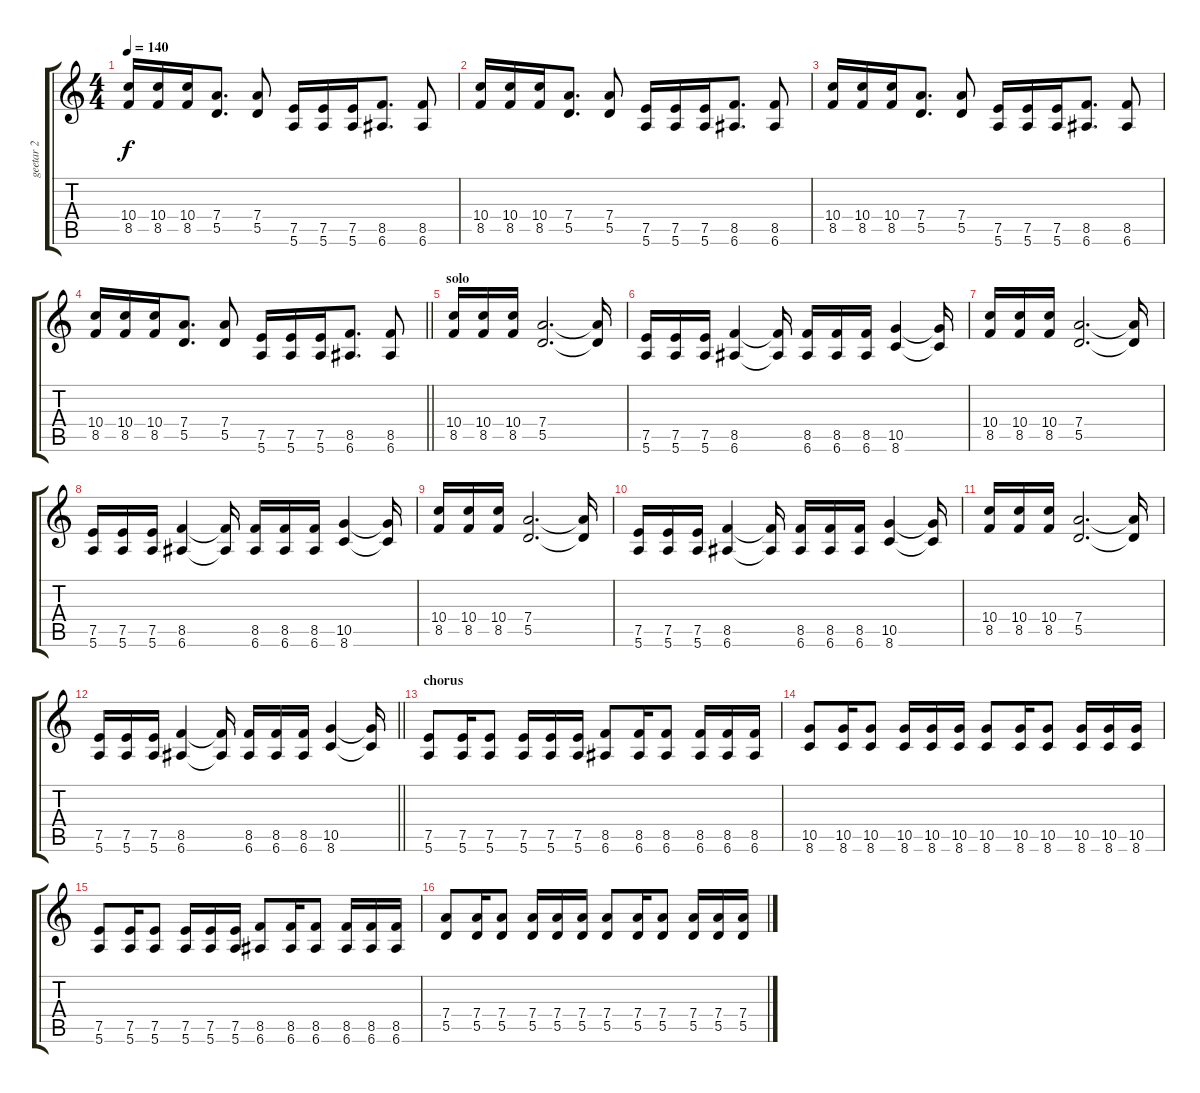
\track ("geetar 2" "geetar 2") {instrument distortionguitar}
\staff {score tabs}
\tuning (E4 B3 G3 D3 A2 E2) {hide}
\ts (4 4)
\tempo 140
\clef g2
\ks c
(10.4 8.5).16{dy f} (10.4 8.5).16 (10.4 8.5).16 (7.4 5.5).8{d} (7.4 5.5).8 (7.5 5.6).16 (7.5 5.6).16 (7.5 5.6).16 (8.5 6.6).8{d} (8.5 6.6).8 |
(10.4 8.5).16 (10.4 8.5).16 (10.4 8.5).16 (7.4 5.5).8{d} (7.4 5.5).8 (7.5 5.6).16 (7.5 5.6).16 (7.5 5.6).16 (8.5 6.6).8{d} (8.5 6.6).8 |
(10.4 8.5).16 (10.4 8.5).16 (10.4 8.5).16 (7.4 5.5).8{d} (7.4 5.5).8 (7.5 5.6).16 (7.5 5.6).16 (7.5 5.6).16 (8.5 6.6).8{d} (8.5 6.6).8 |
\barLineRight lightlight
(10.4 8.5).16 (10.4 8.5).16 (10.4 8.5).16 (7.4 5.5).8{d} (7.4 5.5).8 (7.5 5.6).16 (7.5 5.6).16 (7.5 5.6).16 (8.5 6.6).8{d} (8.5 6.6).8 |
\section ("" "solo")
(10.4 8.5).16 (10.4 8.5).16 (10.4 8.5).16 (7.4 5.5).2{d} (7.4{t} 5.5{t}).16 |
(7.5 5.6).16 (7.5 5.6).16 (7.5 5.6).16 (8.5 6.6).4 (8.5{t} 6.6{t}).16 (8.5 6.6).16 (8.5 6.6).16 (8.5 6.6).16 (10.5 8.6).4 (10.5{t} 8.6{t}).16 |
(10.4 8.5).16 (10.4 8.5).16 (10.4 8.5).16 (7.4 5.5).2{d} (7.4{t} 5.5{t}).16 |
(7.5 5.6).16 (7.5 5.6).16 (7.5 5.6).16 (8.5 6.6).4 (8.5{t} 6.6{t}).16 (8.5 6.6).16 (8.5 6.6).16 (8.5 6.6).16 (10.5 8.6).4 (10.5{t} 8.6{t}).16 |
(10.4 8.5).16 (10.4 8.5).16 (10.4 8.5).16 (7.4 5.5).2{d} (7.4{t} 5.5{t}).16 |
(7.5 5.6).16 (7.5 5.6).16 (7.5 5.6).16 (8.5 6.6).4 (8.5{t} 6.6{t}).16 (8.5 6.6).16 (8.5 6.6).16 (8.5 6.6).16 (10.5 8.6).4 (10.5{t} 8.6{t}).16 |
(10.4 8.5).16 (10.4 8.5).16 (10.4 8.5).16 (7.4 5.5).2{d} (7.4{t} 5.5{t}).16 |
\barLineRight lightlight
(7.5 5.6).16 (7.5 5.6).16 (7.5 5.6).16 (8.5 6.6).4 (8.5{t} 6.6{t}).16 (8.5 6.6).16 (8.5 6.6).16 (8.5 6.6).16 (10.5 8.6).4 (10.5{t} 8.6{t}).16 |
\section ("" "chorus")
(7.5 5.6).8 (7.5 5.6).16 (7.5 5.6).8 (7.5 5.6).16 (7.5 5.6).16 (7.5 5.6).16 (8.5 6.6).8 (8.5 6.6).16 (8.5 6.6).8 (8.5 6.6).16 (8.5 6.6).16 (8.5 6.6).16 |
(10.5 8.6).8 (10.5 8.6).16 (10.5 8.6).8 (10.5 8.6).16 (10.5 8.6).16 (10.5 8.6).16 (10.5 8.6).8 (10.5 8.6).16 (10.5 8.6).8 (10.5 8.6).16 (10.5 8.6).16 (10.5 8.6).16 |
(7.5 5.6).8 (7.5 5.6).16 (7.5 5.6).8 (7.5 5.6).16 (7.5 5.6).16 (7.5 5.6).16 (8.5 6.6).8 (8.5 6.6).16 (8.5 6.6).8 (8.5 6.6).16 (8.5 6.6).16 (8.5 6.6).16 |
(7.4 5.5).8 (7.4 5.5).16 (7.4 5.5).8 (7.4 5.5).16 (7.4 5.5).16 (7.4 5.5).16 (7.4 5.5).8 (7.4 5.5).16 (7.4 5.5).8 (7.4 5.5).16 (7.4 5.5).16 (7.4 5.5).16
